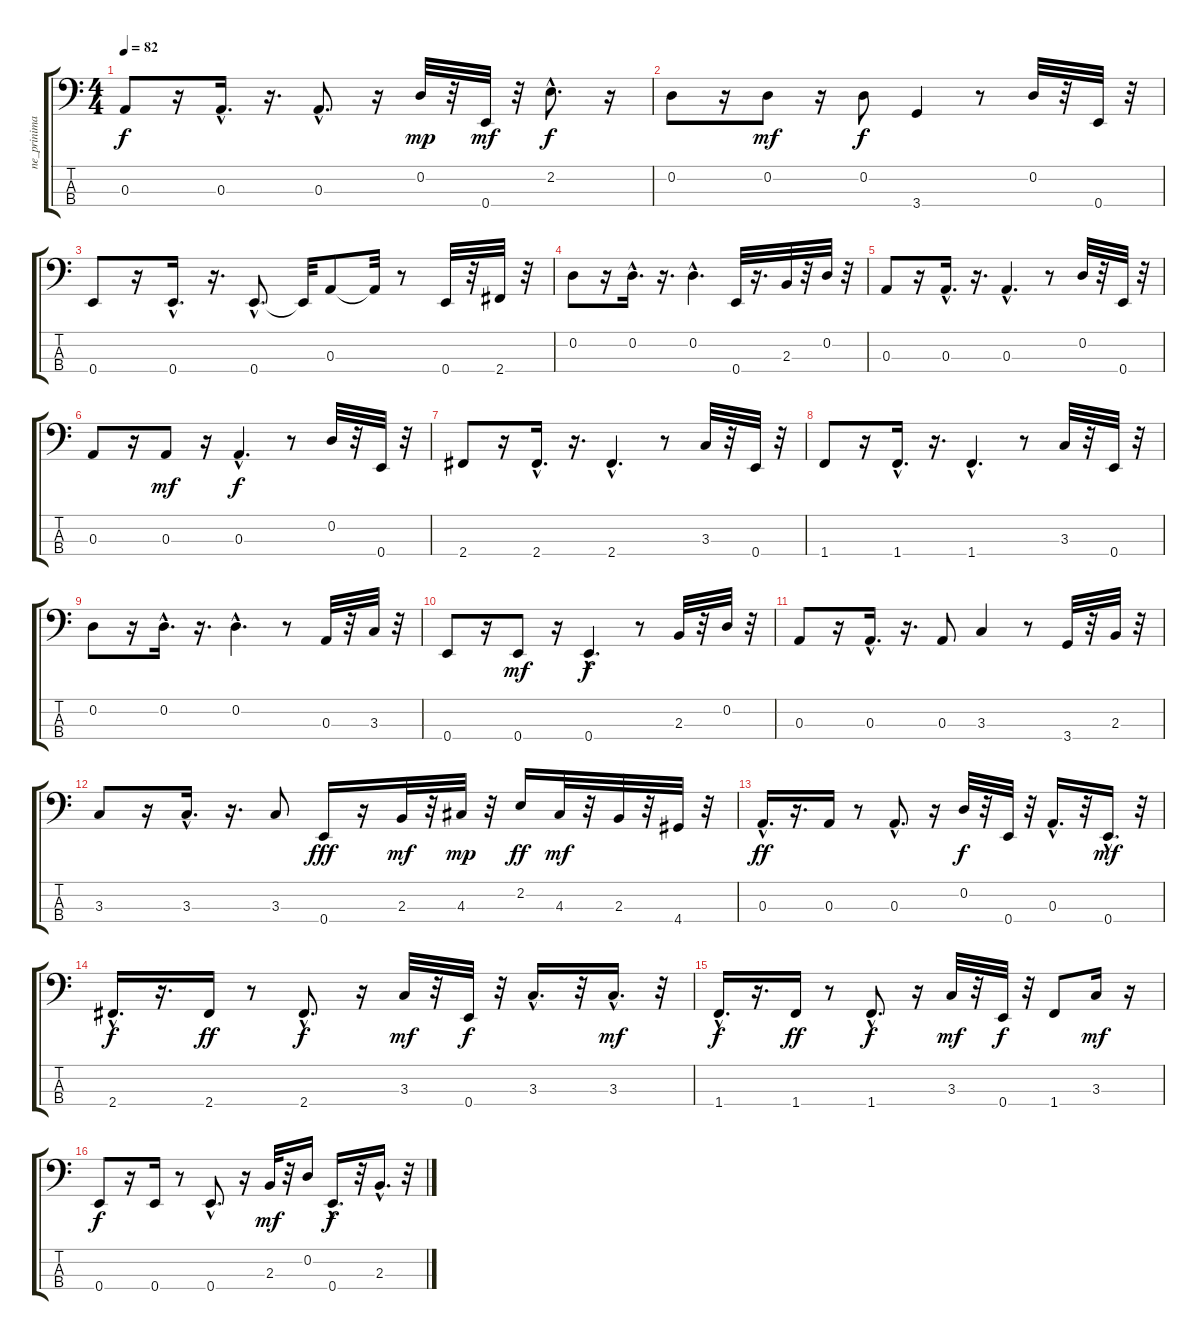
\track ("ne_prinimai" "ne_prinima") {instrument fretlessbass}
\staff {score tabs}
\tuning (G2 D2 A1 E1) {hide}
\ts (4 4)
\tempo 82
\clef f4
\ks c
0.3.8{dy f} r.16 0.3{hac}.16{d} r.16{d} 0.3{hac}.8{d} r.16 0.2.32{dy mp} r.32 0.4.32{dy mf} r.32 2.2{hac}.8{d dy f} r.16 |
0.2.8 r.16 0.2.8{dy mf} r.16 0.2.8{dy f} 3.4.4 r.8 0.2.32 r.32 0.4.32 r.32 |
0.4.8 r.16 0.4{hac}.16{d} r.16{d} 0.4{hac}.8{d} 0.4{t}.32 0.3.8 0.3{t}.32 r.8 0.4.32 r.32 2.4.32 r.32 |
0.2.8 r.16 0.2{hac}.16{d} r.16{d} 0.2{hac}.4{d} 0.4.32 r.16{d} 2.3.32 r.32 0.2.32 r.32 |
0.3.8 r.16 0.3{hac}.16{d} r.16{d} 0.3{hac}.4{d} r.8 0.2.32 r.32 0.4.32 r.32 |
0.3.8 r.16 0.3.8{dy mf} r.16 0.3{hac}.4{d dy f} r.8 0.2.32 r.32 0.4.32 r.32 |
2.4.8 r.16 2.4{hac}.16{d} r.16{d} 2.4{hac}.4{d} r.8 3.3.32 r.32 0.4.32 r.32 |
1.4.8 r.16 1.4{hac}.16{d} r.16{d} 1.4{hac}.4{d} r.8 3.3.32 r.32 0.4.32 r.32 |
0.2.8 r.16 0.2{hac}.16{d} r.16{d} 0.2{hac}.4{d} r.8 0.3.32 r.32 3.3.32 r.32 |
0.4.8 r.16 0.4.8{dy mf} r.16 0.4{hac}.4{d dy f} r.8 2.3.32 r.32 0.2.32 r.32 |
0.3.8 r.16 0.3{hac}.16{d} r.16{d} 0.3.8 3.3.4 r.8 3.4.32 r.32 2.3.32 r.32 |
3.3.8 r.16 3.3{hac}.16{d} r.16{d} 3.3.8 0.4.16{dy fff} r.16 2.3.32{dy mf} r.32 4.3.32{dy mp} r.32 2.2.16{dy ff} 4.3.32{dy mf} r.32 2.3.32 r.32 4.4.32 r.32 |
0.3{hac}.16{d dy ff} r.16{d} 0.3.16 r.8 0.3{hac}.8{d} r.16 0.2.32{dy f} r.32 0.4.32 r.32 0.3{hac}.16{d} r.32 0.4{hac}.16{d dy mf} r.32 |
2.4{hac}.16{d dy f} r.16{d} 2.4.16{dy ff} r.8 2.4{hac}.8{d dy f} r.16 3.3.32{dy mf} r.32 0.4.32{dy f} r.32 3.3{hac}.16{d} r.32 3.3{hac}.16{d dy mf} r.32 |
1.4{hac}.16{d dy f} r.16{d} 1.4.16{dy ff} r.8 1.4{hac}.8{d dy f} r.16 3.3.32{dy mf} r.32 0.4.32{dy f} r.32 1.4.8 3.3.16{dy mf} r.16 |
0.4.8{dy f} r.16 0.4.16 r.8 0.4{hac}.8{d} r.16 2.3.32{dy mf} r.32 0.2.16 0.4{hac}.16{d dy f} r.32 2.3{hac}.16{d} r.32
